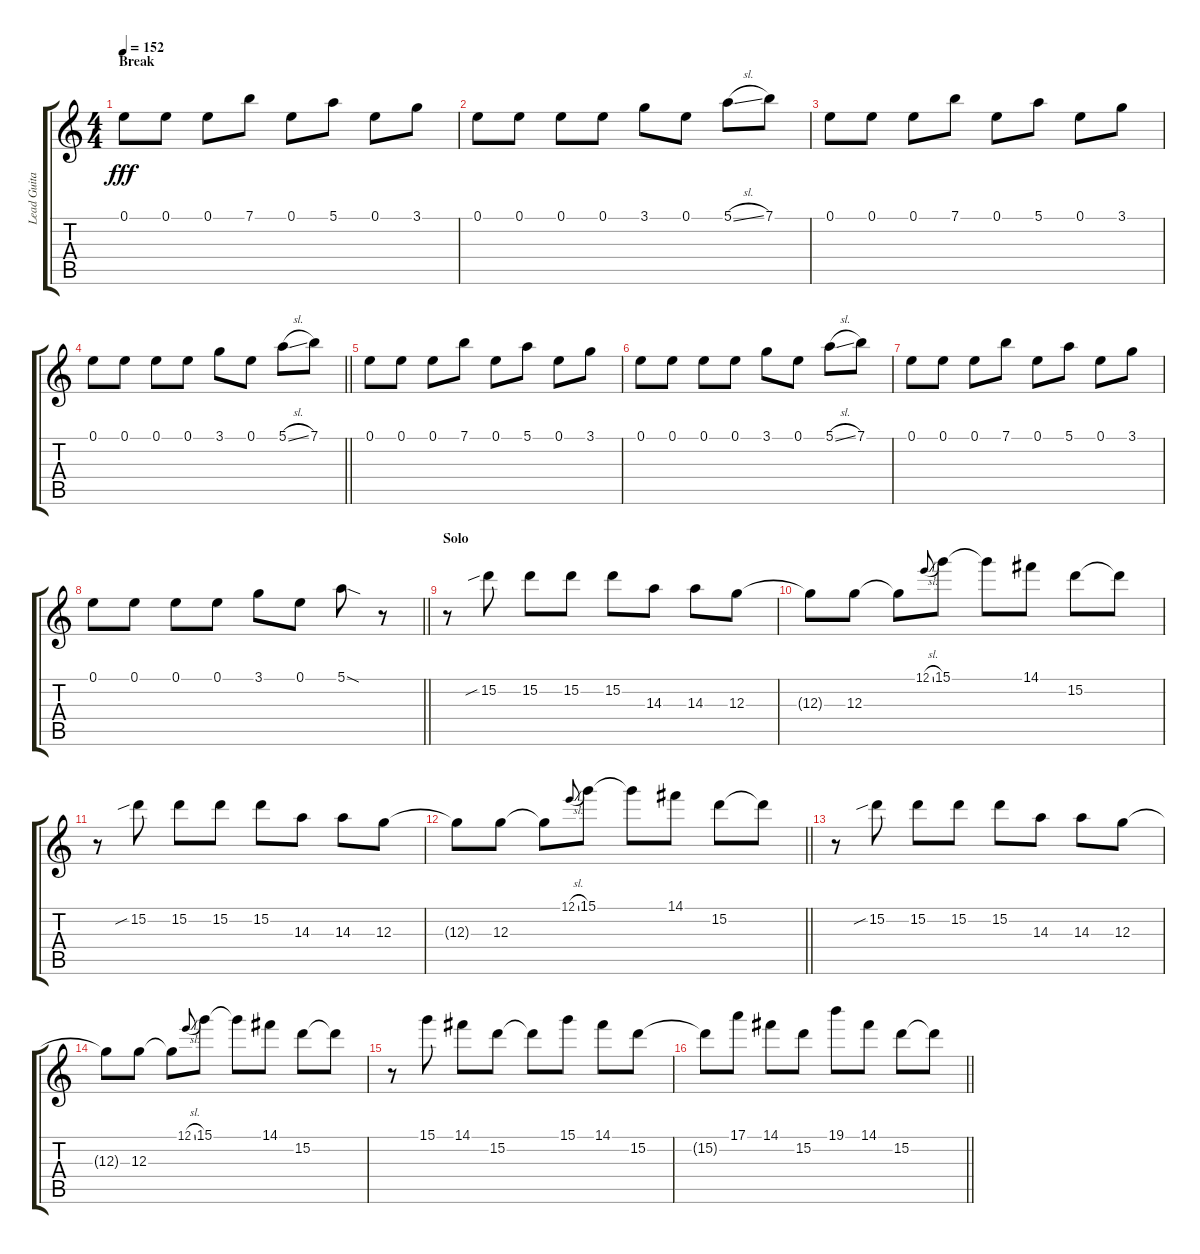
\track ("Lead Guitar" "Lead Guita") {instrument distortionguitar}
\staff {score tabs}
\tuning (E4 B3 G3 D3 A2 D2) {hide}
\ts (4 4)
\section ("" "Break")
\tempo 152
\clef g2
\ks c
0.1.8{dy fff} 0.1.8 0.1.8 7.1.8 0.1.8 5.1.8 0.1.8 3.1.8 |
0.1.8 0.1.8 0.1.8 0.1.8 3.1.8 0.1.8 5.1{sl}.8 7.1.8 |
0.1.8 0.1.8 0.1.8 7.1.8 0.1.8 5.1.8 0.1.8 3.1.8 |
\barLineRight lightlight
0.1.8 0.1.8 0.1.8 0.1.8 3.1.8 0.1.8 5.1{sl}.8 7.1.8 |
0.1.8 0.1.8 0.1.8 7.1.8 0.1.8 5.1.8 0.1.8 3.1.8 |
0.1.8 0.1.8 0.1.8 0.1.8 3.1.8 0.1.8 5.1{sl}.8 7.1.8 |
0.1.8 0.1.8 0.1.8 7.1.8 0.1.8 5.1.8 0.1.8 3.1.8 |
\barLineRight lightlight
0.1.8 0.1.8 0.1.8 0.1.8 3.1.8 0.1.8 5.1{sod}.8 r.8 |
\section ("" "Solo")
r.8 15.2{sib}.8 15.2.8 15.2.8 15.2.8 14.3.8 14.3.8 12.3.8 |
12.3{t}.8 12.3.8 12.3{t}.8 12.1{sl}.8{gr onbeat} 15.1.8 15.1{t}.8 14.1.8 15.2.8 15.2{t}.8 |
r.8 15.2{sib}.8 15.2.8 15.2.8 15.2.8 14.3.8 14.3.8 12.3.8 |
\barLineRight lightlight
12.3{t}.8 12.3.8 12.3{t}.8 12.1{sl}.8{gr onbeat} 15.1.8 15.1{t}.8 14.1.8 15.2.8 15.2{t}.8 |
r.8 15.2{sib}.8 15.2.8 15.2.8 15.2.8 14.3.8 14.3.8 12.3.8 |
12.3{t}.8 12.3.8 12.3{t}.8 12.1{sl}.8{gr onbeat} 15.1.8 15.1{t}.8 14.1.8 15.2.8 15.2{t}.8 |
r.8 15.1.8 14.1.8 15.2.8 15.2{t}.8 15.1.8 14.1.8 15.2.8 |
\barLineRight lightlight
15.2{t}.8 17.1.8 14.1.8 15.2.8 19.1.8 14.1.8 15.2.8 15.2{t}.8
